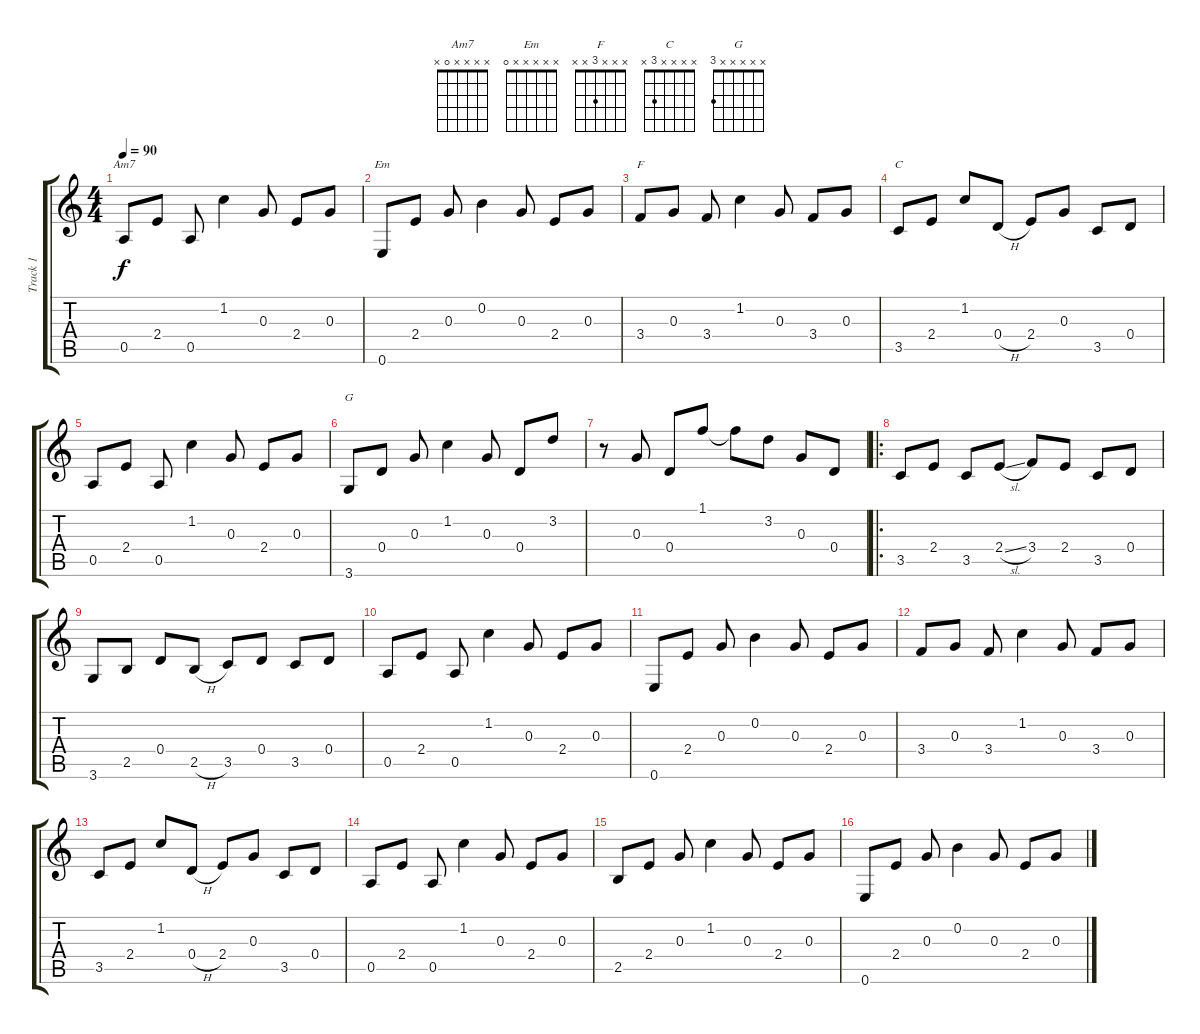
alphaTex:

\track ("Track 1" "Track 1") {instrument acousticguitarsteel}
\staff {score tabs}
\tuning (E4 B3 G3 D3 A2 E2) {hide}
\chord ("Am7" x x x x 0 x)
\chord ("Em" x x x x x 0)
\chord ("F" x x x 3 x x)
\chord ("C" x x x x 3 x)
\chord ("G" x x x x x 3)
\ts (4 4)
\tempo 90
\clef g2
\ks c
0.5.8{ch "Am7" dy f} 2.4.8 0.5.8 1.2.4 0.3.8 2.4.8 0.3.8 |
0.6.8{ch "Em"} 2.4.8 0.3.8 0.2.4 0.3.8 2.4.8 0.3.8 |
3.4.8{ch "F"} 0.3.8 3.4.8 1.2.4 0.3.8 3.4.8 0.3.8 |
3.5.8{ch "C"} 2.4.8 1.2.8 0.4{h}.8 2.4.8 0.3.8 3.5.8 0.4.8 |
0.5.8 2.4.8 0.5.8 1.2.4 0.3.8 2.4.8 0.3.8 |
3.6.8{ch "G"} 0.4.8 0.3.8 1.2.4 0.3.8 0.4.8 3.2.8 |
r.8 0.3.8 0.4.8 1.1.8 1.1{t}.8 3.2.8 0.3.8 0.4.8 |
\ro
3.5.8 2.4.8 3.5.8 2.4{sl}.8 3.4.8 2.4.8 3.5.8 0.4.8 |
3.6.8 2.5.8 0.4.8 2.5{h}.8 3.5.8 0.4.8 3.5.8 0.4.8 |
0.5.8 2.4.8 0.5.8 1.2.4 0.3.8 2.4.8 0.3.8 |
0.6.8 2.4.8 0.3.8 0.2.4 0.3.8 2.4.8 0.3.8 |
3.4.8 0.3.8 3.4.8 1.2.4 0.3.8 3.4.8 0.3.8 |
3.5.8 2.4.8 1.2.8 0.4{h}.8 2.4.8 0.3.8 3.5.8 0.4.8 |
0.5.8 2.4.8 0.5.8 1.2.4 0.3.8 2.4.8 0.3.8 |
2.5.8 2.4.8 0.3.8 1.2.4 0.3.8 2.4.8 0.3.8 |
0.6.8 2.4.8 0.3.8 0.2.4 0.3.8 2.4.8 0.3.8
